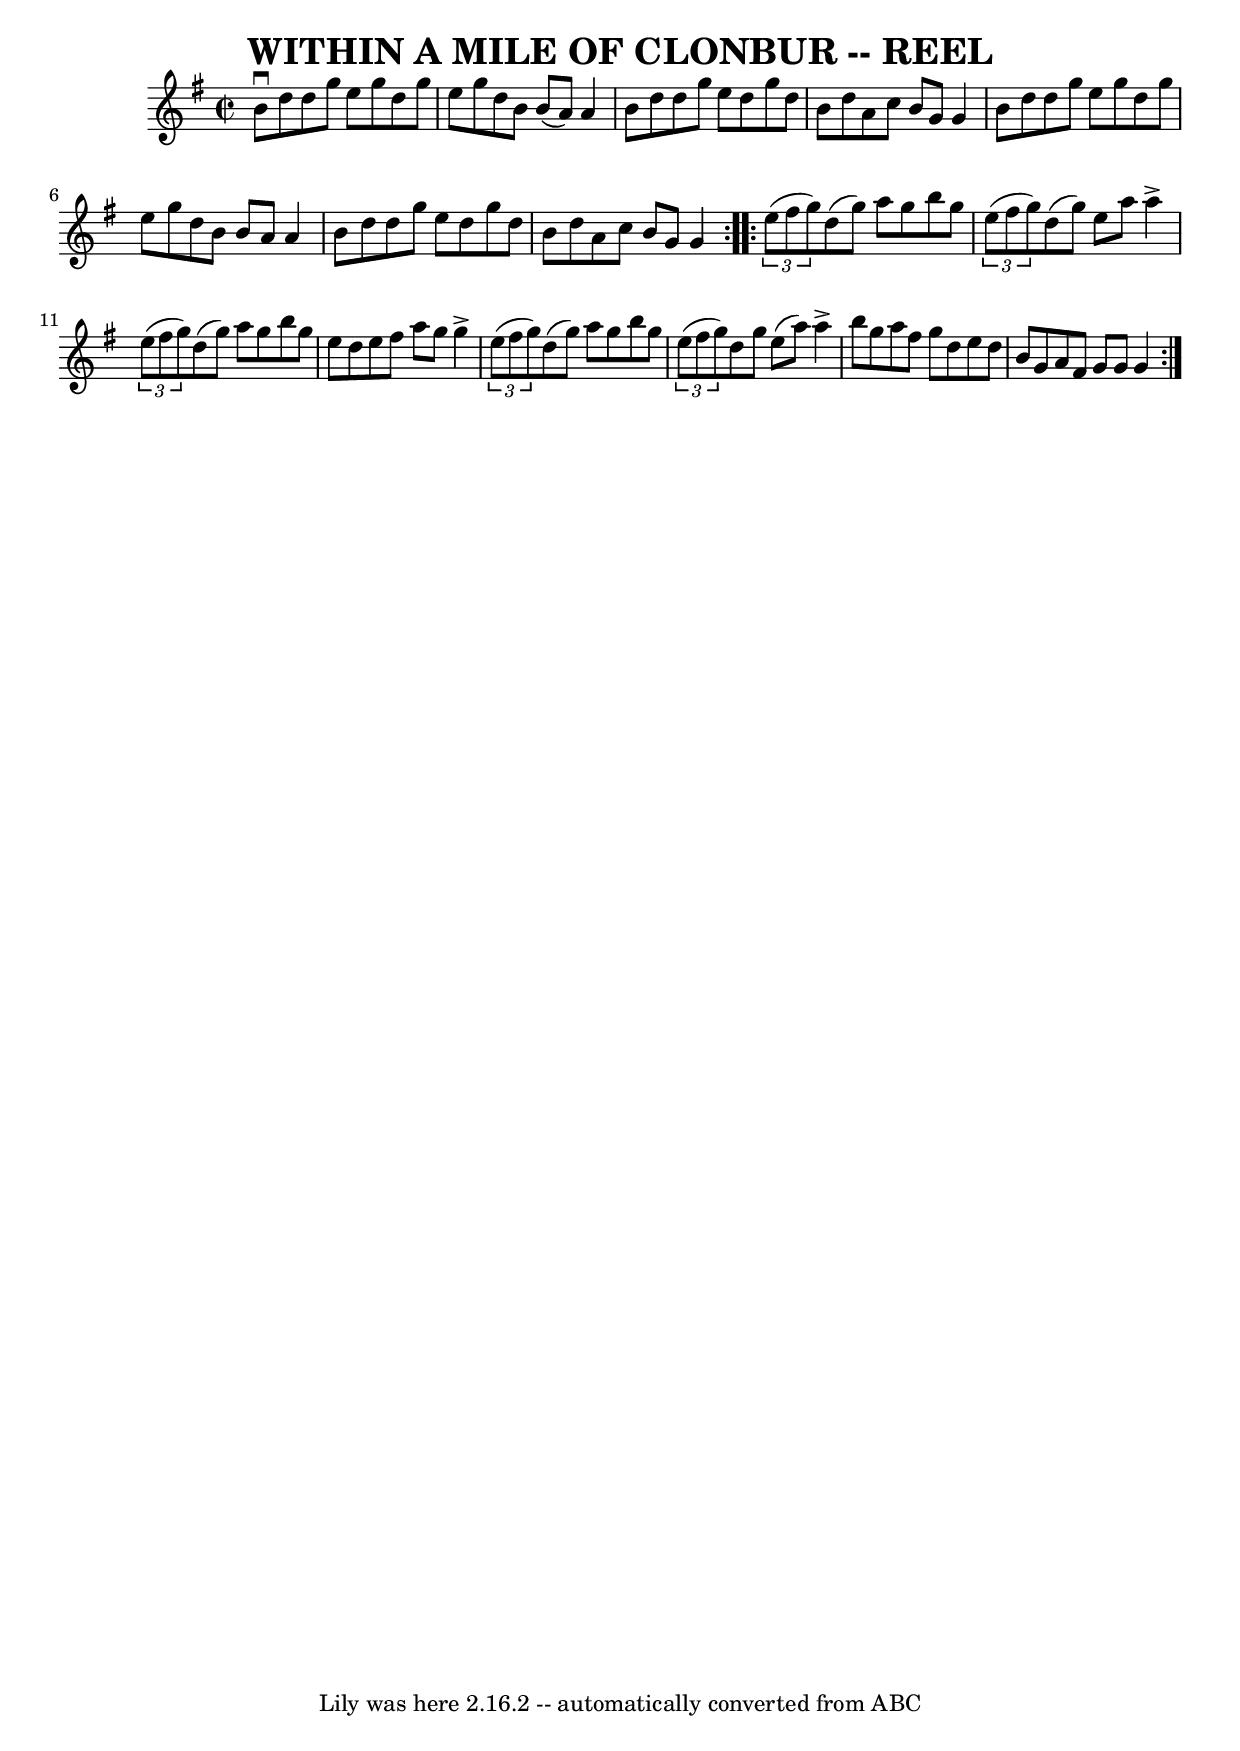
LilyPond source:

\version "2.16.2"
\include "Mammoth.ily"
\header {
  %% book = "Ryan's Mammoth Collection of Fiddle Tunes"
  crossRefNumber = "1"
  footnotes = ""
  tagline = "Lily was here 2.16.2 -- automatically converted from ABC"
  title = "WITHIN A MILE OF CLONBUR -- REEL"

}
voicedefault =  {



  \repeat volta 2 {

    \override Staff.TimeSignature #'style = #'C
    \time 2/2 
    \key g \major
    b'8^\downbow d''8 d''8 g''8 e''8 g''8      d''8 g''8     |
    e''8 g''8 d''8 b'8 b'8 (a'8)        a'4     |
    b'8 d''8 d''8 g''8 e''8 d''8 g''8 d''8    |
    b'8 d''8 a'8 c''8 b'8 g'8 g'4    |
    b'8      d''8 d''8 g''8 e''8 g''8 d''8 g''8     |
    e''8         g''8 d''8 b'8 b'8 a'8 a'4     |
    b'8 d''8 d''8         g''8 e''8 d''8 g''8 d''8     |
    b'8 d''8 a'8 c''8   
    b'8 g'8 g'4    
  }     
  \repeat volta 2 {
    \times 2/3 { e''8 (fis''8  
		 g''8)  	       } d''8 (g''8) a''8 g''8 b''8 g''8     |
    
    \times 2/3 { e''8 (fis''8 g''8) 
	       } d''8 (g''8) e''8 a''8      a''4^\accent    |
    \times 2/3 { e''8 (fis''8 g''8) 
	       }        d''8 (g''8) a''8 g''8 b''8 g''8     |
    e''8 d''8         e''8 fis''8 a''8 g''8 g''4^\accent    |
    \times 2/3 {   
      e''8 (fis''8 g''8) 
    } d''8 (g''8) a''8 g''8 b''8         g''8     |
    \times 2/3 { e''8 (fis''8 g''8) 
	       } d''8 g''8       e''8 (a''8) a''4^\accent    |
    b''8 g''8 a''8         fis''8 g''8 d''8 e''8 d''8     |
    b'8 g'8 a'8 fis'8 
    g'8 g'8 g'4    
  }   

}

\score{
  <<

    \context Staff="default"
    {
      \voicedefault 
      
    }

  >>
  \layout {
    
  }
  \midi {
  }

}
